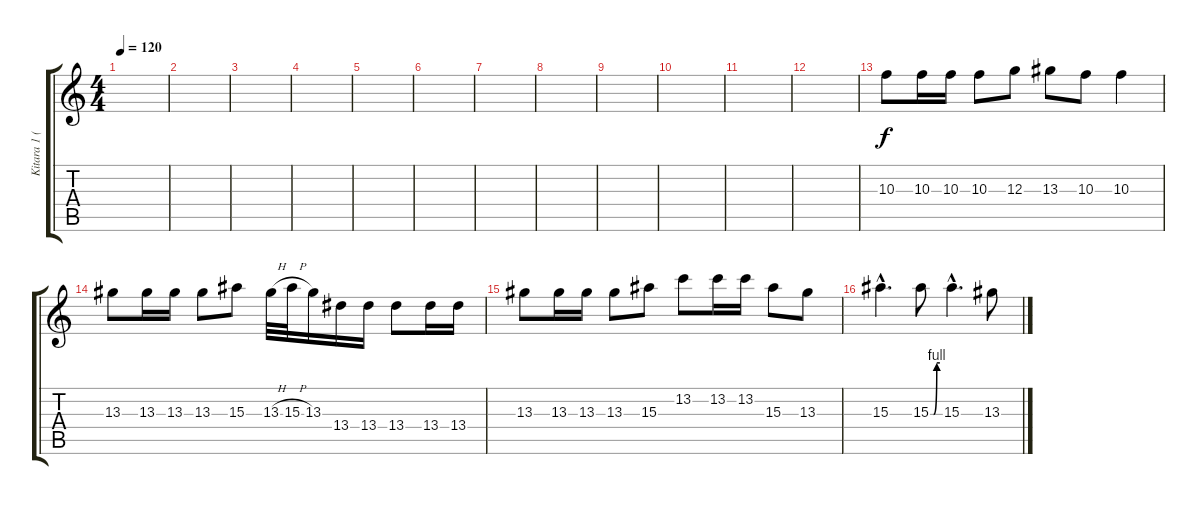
\track ("Kitara 1 (Lead)" "Kitara 1 (") {instrument distortionguitar}
\staff {score tabs}
\tuning (E4 B3 G3 D3 A2 E2) {hide}
\ts (4 4)
\tempo 120
\clef g2
\ks c
|
|
|
|
|
|
|
|
|
|
|
|
10.3.8 10.3.16 10.3.16 10.3.8 12.3.8 13.3.8 10.3.8 10.3.4 |
13.3.8 13.3.16 13.3.16 13.3.8 15.3.8 13.3{h}.32 15.3{h}.32 13.3.16 13.4.16 13.4.16 13.4.8 13.4.16 13.4.16 |
13.3.8 13.3.16 13.3.16 13.3.8 15.3.8 13.2.8 13.2.16 13.2.16 15.3.8 13.3.8 |
15.3{hac}.4{d} 15.3{be (custom 0 0 20 0 40 4 60 4)}.8 15.3{hac}.4{d} 13.3.8
